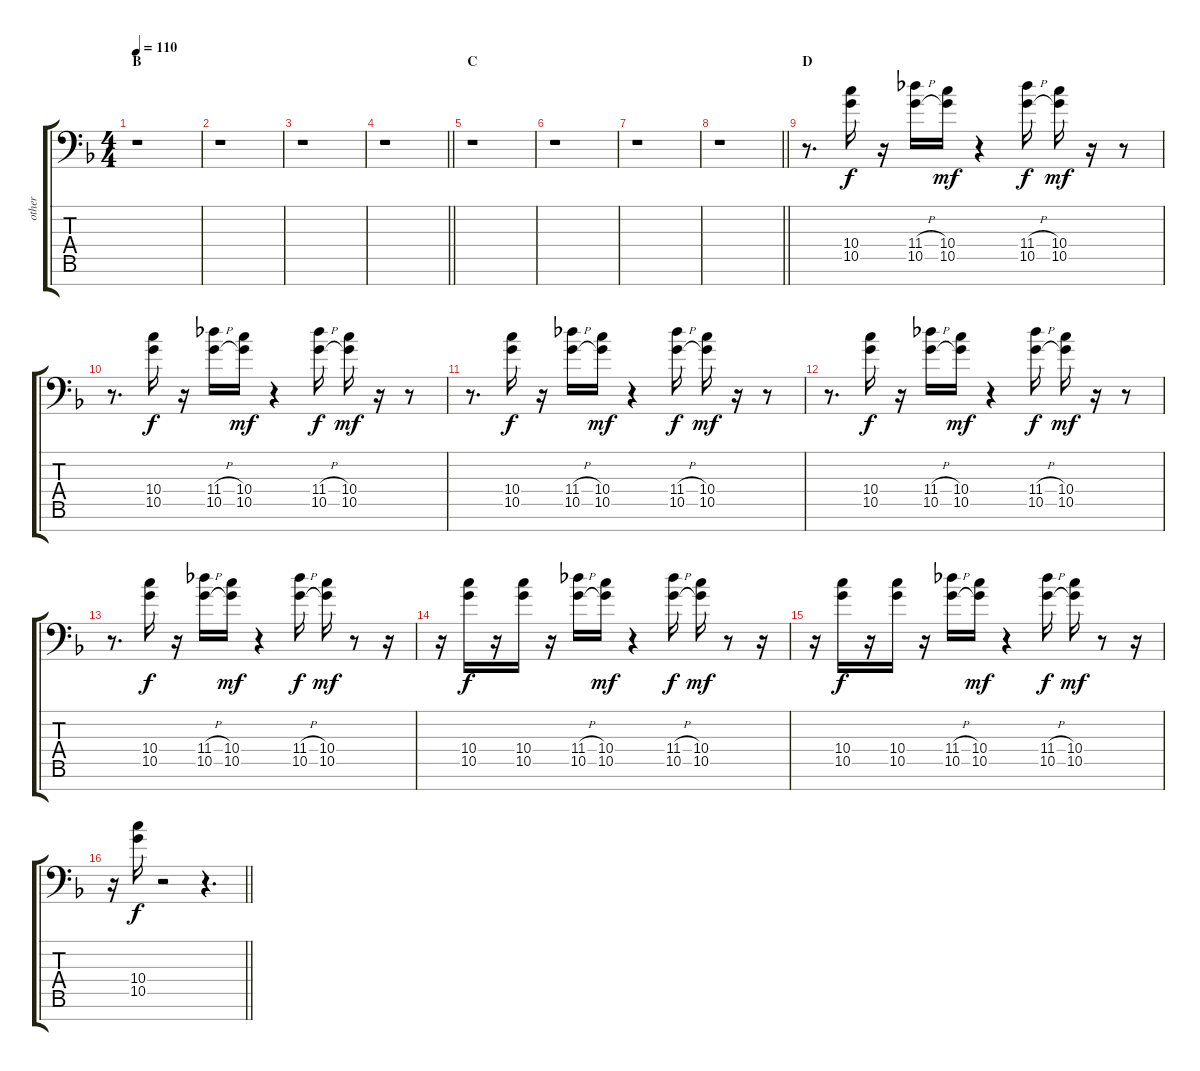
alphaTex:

\track ("other" "other") {instrument electricguitarmuted}
\staff {score tabs}
\tuning (E4 B3 G3 D3 A2 D2 A1) {hide}
\ts (4 4)
\section ("" "B")
\tempo 110
\clef f4
\ks dminor
r.1{dy f} |
r.1 |
r.1 |
\barLineRight lightlight
r.1 |
\section ("" "C")
r.1 |
r.1 |
r.1 |
\barLineRight lightlight
r.1 |
\section ("" "D")
r.8{d volume 8 instrument distortionguitar} (10.4 10.5).16 r.16 (11.4{h} 10.5{h}).16 (10.4 10.5).16{dy mf} r.4 (11.4{h} 10.5{h}).16{dy f} (10.4 10.5).16{dy mf} r.16 r.8 |
r.8{d} (10.4 10.5).16{dy f} r.16 (11.4{h} 10.5{h}).16 (10.4 10.5).16{dy mf} r.4 (11.4{h} 10.5{h}).16{dy f} (10.4 10.5).16{dy mf} r.16 r.8 |
r.8{d} (10.4 10.5).16{dy f} r.16 (11.4{h} 10.5{h}).16 (10.4 10.5).16{dy mf} r.4 (11.4{h} 10.5{h}).16{dy f} (10.4 10.5).16{dy mf} r.16 r.8 |
r.8{d} (10.4 10.5).16{dy f} r.16 (11.4{h} 10.5{h}).16 (10.4 10.5).16{dy mf} r.4 (11.4{h} 10.5{h}).16{dy f} (10.4 10.5).16{dy mf} r.16 r.8 |
r.8{d} (10.4 10.5).16{dy f} r.16 (11.4{h} 10.5{h}).16 (10.4 10.5).16{dy mf} r.4 (11.4{h} 10.5{h}).16{dy f} (10.4 10.5).16{dy mf} r.8 r.16 |
r.16 (10.4 10.5).16{dy f} r.16 (10.4 10.5).16 r.16 (11.4{h} 10.5{h}).16 (10.4 10.5).16{dy mf} r.4 (11.4{h} 10.5{h}).16{dy f} (10.4 10.5).16{dy mf} r.8 r.16 |
r.16 (10.4 10.5).16{dy f} r.16 (10.4 10.5).16 r.16 (11.4{h} 10.5{h}).16 (10.4 10.5).16{dy mf} r.4 (11.4{h} 10.5{h}).16{dy f} (10.4 10.5).16{dy mf} r.8 r.16 |
\barLineRight lightlight
r.16 (10.4 10.5).16{dy f} r.2 r.4{d}
